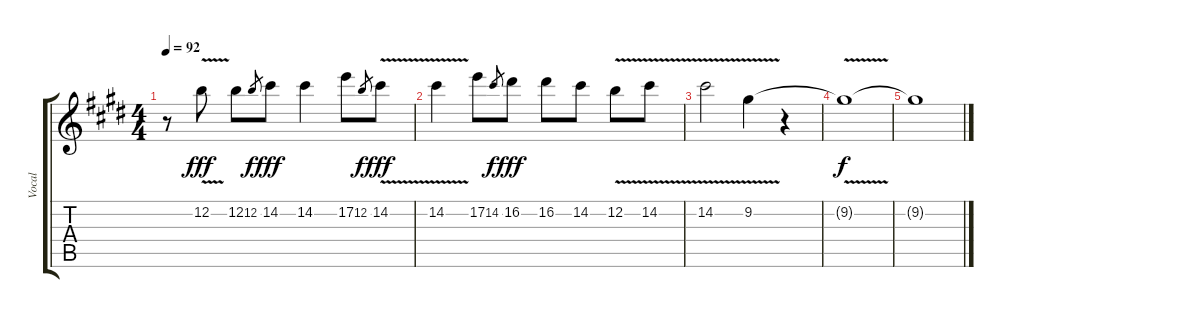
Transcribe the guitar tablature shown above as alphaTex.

\track ("Vocal" "Vocal") {instrument overdrivenguitar}
\staff {score tabs}
\tuning (E4 B3 G3 D3 A2 E2) {hide}
\ts (4 4)
\tempo 92
\clef g2
\ks e
r.8{dy f} 12.2{v}.8{dy fff} 12.2.8 12.2.8{gr dy f} 14.2.8{dy fff} 14.2.4 17.2.8 12.2.8{gr dy f} 14.2{v}.8{dy fff} |
14.2{v}.4 17.2.8 14.2.8{gr dy f} 16.2.8{dy fff} 16.2.8 14.2.8 12.2{v}.8 14.2{v}.8 |
14.2{v}.2 9.2{v}.4 r.4{volume 0} |
9.2{t}.1{dy f} |
9.2{t}.1
